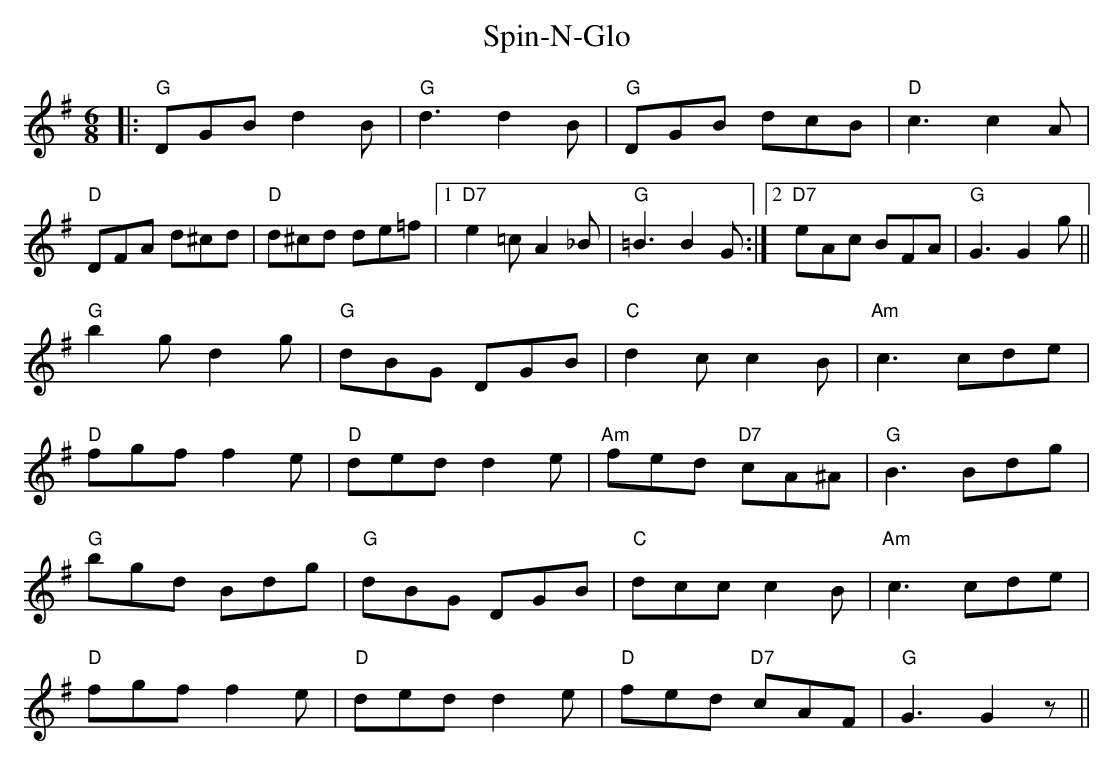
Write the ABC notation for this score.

X:1
T: Spin-N-Glo
M: 6/8
L: 1/8
K: Gmaj
|:"G" DGB d2B|"G" d3d2B|"G" DGB dcB|"D" c3c2 A|
"D" DFA d^cd|"D" d^cd de=f|1 "D7" e2=c A2_B|"G" =B3 B2 G:|2 "D7" eAc BFA|"G" G3 G2 g||
"G" b2g d2g|"G" dBG DGB|"C" d2c c2B|"Am" c3 cde|
"D" fgf f2e|"D" ded d2e|"Am" fed "D7"cA^A|"G" B3 Bdg|
"G" bgd Bdg|"G" dBG DGB|"C" dcc c2B|"Am" c3 cde|
"D" fgf f2e|"D" ded d2e|"D" fed "D7"cAF|"G" G3 G2 z||
